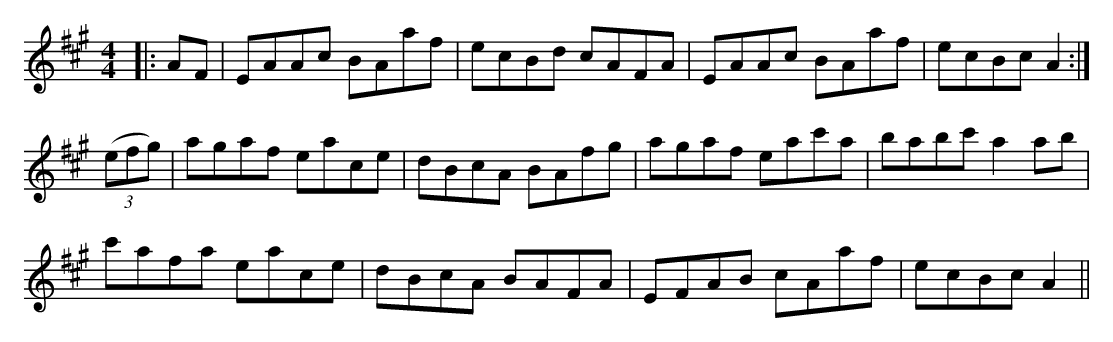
X:1
M:4/4
K:A
|:AF|EAAc BAaf|ecBd cAFA|EAAc BAaf|ecBc A2:|
(3(efg)|agaf eace|dBcA BAfg|agaf eac'a|babc' a2ab|
c'afa eace|dBcA BAFA|EFAB cAaf|ecBc A2||
